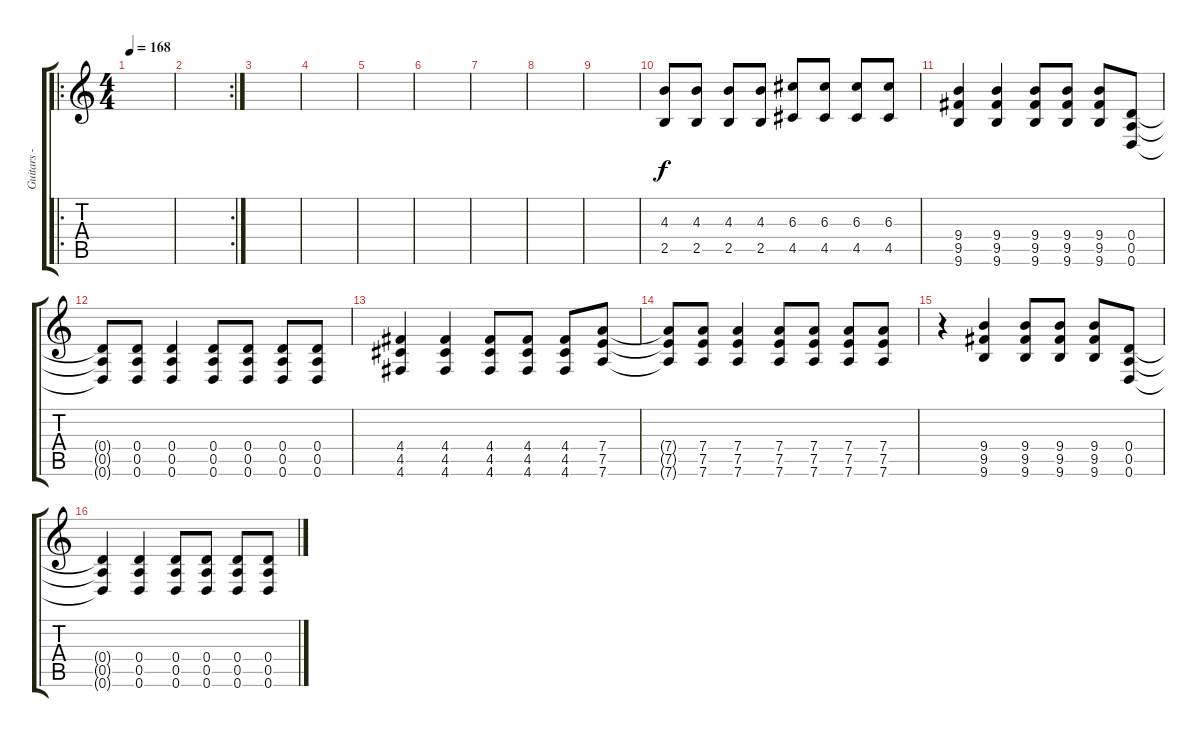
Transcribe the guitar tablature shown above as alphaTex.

\track ("Guitars - Doubled" "Guitars - ") {instrument overdrivenguitar}
\staff {score tabs}
\tuning (E4 B3 G3 D3 A2 D2) {hide}
\ro
\ts (4 4)
\tempo 168
\clef g2
\ks c
|
\rc 2
|
|
|
|
|
|
|
|
(4.3 2.5).8{volume 16 instrument distortionguitar} (4.3 2.5).8 (4.3 2.5).8 (4.3 2.5).8 (6.3 4.5).8 (6.3 4.5).8 (6.3 4.5).8 (6.3 4.5).8 |
(9.4 9.5 9.6).4{instrument overdrivenguitar} (9.4 9.5 9.6).4 (9.4 9.5 9.6).8 (9.4 9.5 9.6).8 (9.4 9.5 9.6).8 (0.4 0.5 0.6).8 |
(0.4{t} 0.5{t} 0.6{t}).8 (0.4 0.5 0.6).8 (0.4 0.5 0.6).4 (0.4 0.5 0.6).8 (0.4 0.5 0.6).8 (0.4 0.5 0.6).8 (0.4 0.5 0.6).8 |
(4.4 4.5 4.6).4 (4.4 4.5 4.6).4 (4.4 4.5 4.6).8 (4.4 4.5 4.6).8 (4.4 4.5 4.6).8 (7.4 7.5 7.6).8 |
(7.4{t} 7.5{t} 7.6{t}).8 (7.4 7.5 7.6).8 (7.4 7.5 7.6).4 (7.4 7.5 7.6).8 (7.4 7.5 7.6).8 (7.4 7.5 7.6).8 (7.4 7.5 7.6).8 |
r.4 (9.4 9.5 9.6).4 (9.4 9.5 9.6).8 (9.4 9.5 9.6).8 (9.4 9.5 9.6).8 (0.4 0.5 0.6).8 |
(0.4{t} 0.5{t} 0.6{t}).4 (0.4 0.5 0.6).4 (0.4 0.5 0.6).8 (0.4 0.5 0.6).8 (0.4 0.5 0.6).8 (0.4 0.5 0.6).8
